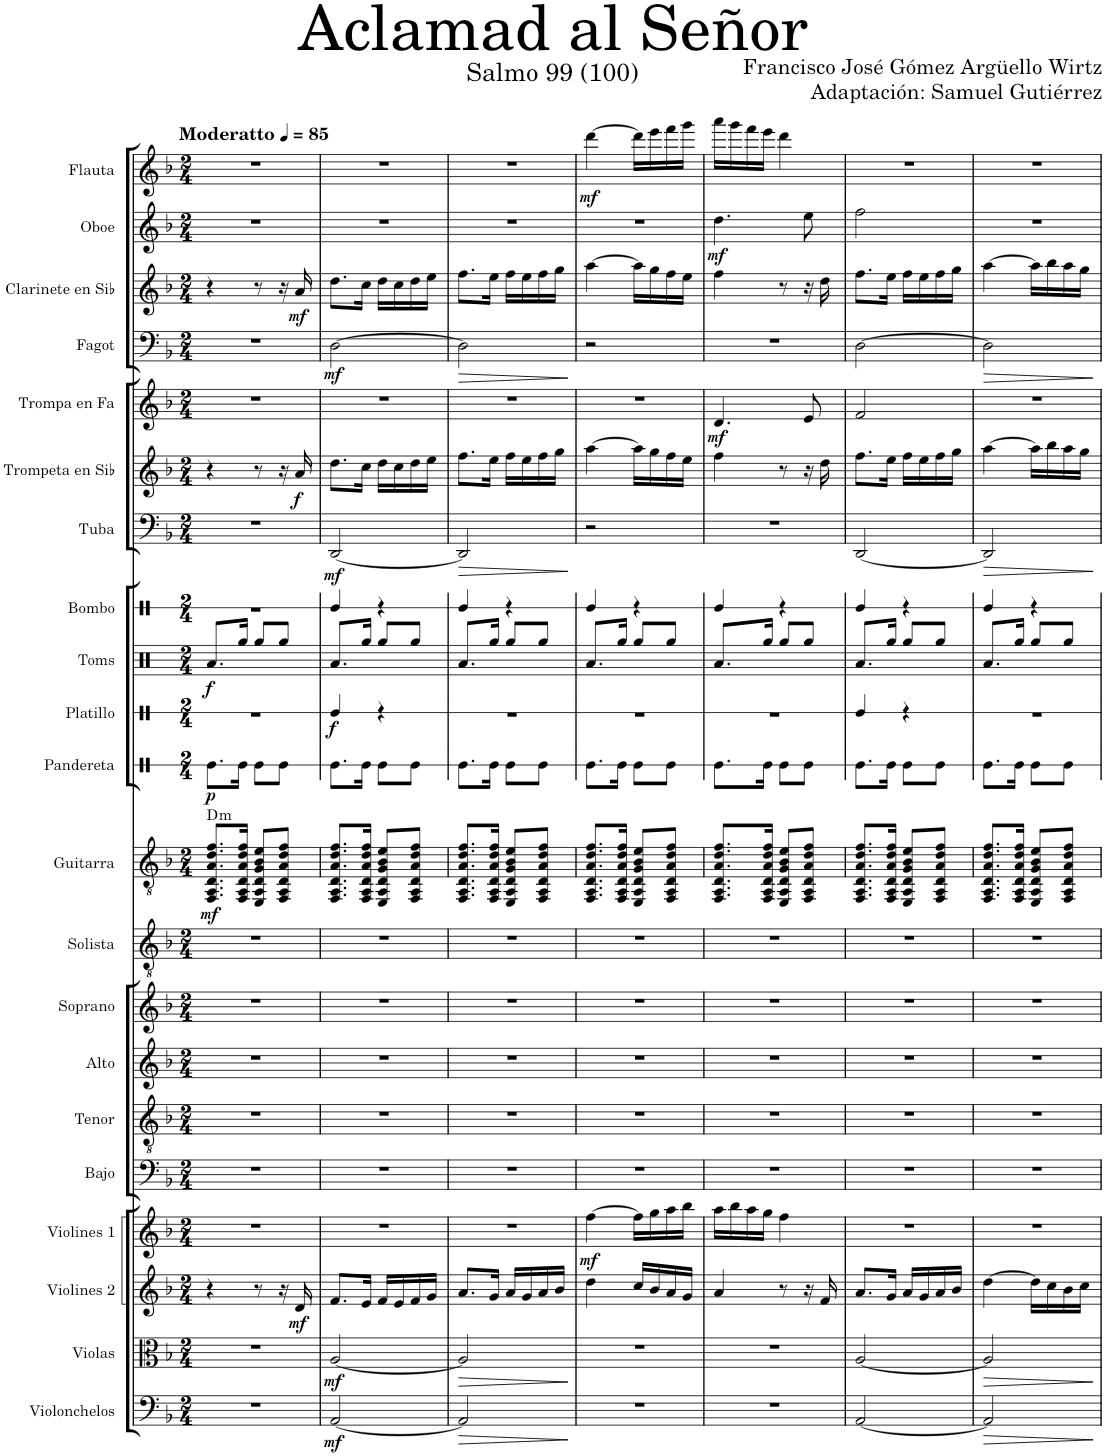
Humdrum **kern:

**kern	**dynam	**kern	**dynam	**kern	**dynam	**kern	**dynam	**kern	**kern	**kern	**kern	**kern	**kern	**dynam	**harte	**kern	**dynam	**kern	**dynam	**kern	**dynam	**kern	**kern	**dynam	**kern	**dynam	**kern	**dynam	**kern	**dynam	**kern	**dynam	**kern	**dynam	**kern	**dynam
*part21	*part21	*part20	*part20	*part19	*part19	*part18	*part18	*part17	*part16	*part15	*part14	*part13	*part12	*part12	*part12	*part11	*part11	*part10	*part10	*part9	*part9	*part8	*part7	*part7	*part6	*part6	*part5	*part5	*part4	*part4	*part3	*part3	*part2	*part2	*part1	*part1
*staff21	*staff21	*staff20	*staff20	*staff19	*staff19	*staff18	*staff18	*staff17	*staff16	*staff15	*staff14	*staff13	*staff12	*staff12	*	*staff11	*staff11	*staff10	*staff10	*staff9	*staff9	*staff8	*staff7	*staff7	*staff6	*staff6	*staff5	*staff5	*staff4	*staff4	*staff3	*staff3	*staff2	*staff2	*staff1	*staff1
*I"Violonchelos	*	*I"Violas	*	*I"Violines 2	*	*I"Violines 1	*	*I"Bajo	*I"Tenor	*I"Alto	*I"Soprano	*I"Solista	*I"Guitarra	*	*	*I"Pandereta	*	*I"Platillo	*	*I"Toms	*	*I"Bombo	*I"Tuba	*	*I"Trompeta en Sib	*	*I"Trompa en Fa	*	*I"Fagot	*	*I"Clarinete en Sib	*	*I"Oboe	*	*I"Flauta	*
*I'Vcs.	*	*I'Vlas.	*	*I'Vlns. 2	*	*I'Vlns. 1	*	*I'B.	*I'T.	*I'A.	*I'S.	*I'Sl.	*I'Guit.	*	*	*I'Pdta.	*	*I'Plat.	*	*I'Toms	*	*I'Bmb.	*I'Tba.	*	*I'Tpt. en Sib	*	*	*	*I'Fg.	*	*I'Cl. en Sib	*	*I'Ob.	*	*I'Fl.	*
*	*	*	*	*	*	*	*	*	*	*	*	*	*	*	*	*stria1	*	*stria1	*	*	*	*stria1	*	*	*	*	*	*	*	*	*	*	*	*	*	*
*clefF4	*	*clefC3	*	*clefG2	*	*clefG2	*	*clefF4	*clefGv2	*clefG2	*clefG2	*clefGv2	*clefGv2	*	*	*clefX	*	*clefX	*	*clefX	*	*clefX	*clefF4	*	*clefG2	*	*clefG2	*	*clefF4	*	*clefG2	*	*clefG2	*	*clefG2	*
*	*	*	*	*	*	*	*	*	*	*	*	*	*	*	*	*	*	*	*	*	*	*	*	*	*Trd1c2	*	*Trd4c7	*	*	*	*Trd1c2	*	*	*	*	*
*k[b-]	*	*k[b-]	*	*k[b-]	*	*k[b-]	*	*k[b-]	*k[b-]	*k[b-]	*k[b-]	*k[b-]	*k[b-]	*	*	*k[]	*	*k[]	*	*k[]	*	*k[]	*k[b-]	*	*k[b-]	*	*k[b-]	*	*k[b-]	*	*k[b-]	*	*k[b-]	*	*k[b-]	*
*M2/4	*	*M2/4	*	*M2/4	*	*M2/4	*	*M2/4	*M2/4	*M2/4	*M2/4	*M2/4	*M2/4	*	*	*M2/4	*	*M2/4	*	*M2/4	*	*M2/4	*M2/4	*	*M2/4	*	*M2/4	*	*M2/4	*	*M2/4	*	*M2/4	*	*M2/4	*
*MM85	*	*MM85	*	*MM85	*	*MM85	*	*MM85	*MM85	*MM85	*MM85	*MM85	*MM85	*	*	*MM85	*	*MM85	*	*MM85	*	*MM85	*MM85	*	*MM85	*	*MM85	*	*MM85	*	*MM85	*	*MM85	*	*MM85	*
=1	=1	=1	=1	=1	=1	=1	=1	=1	=1	=1	=1	=1	=1	=1	=1	=1	=1	=1	=1	=1	=1	=1	=1	=1	=1	=1	=1	=1	=1	=1	=1	=1	=1	=1	=1	=1
!	!	!	!	!	!	!	!	!	!	!	!	!	!	!	!	!	!	!	!	!	!	!	!	!	!	!	!	!	!	!	!	!	!	!	!LO:TX:a:B:t=Moderatto	!
!	!	!	!	!	!	!	!	!	!	!	!	!	!	!LO:DY:b	!LO:H:kt=m	!	!LO:DY:b	!	!	!	!LO:DY:b	!	!	!	!	!	!	!	!	!	!	!	!	!	!	!
2r	.	2r	.	4r	.	2r	.	2r	2r	2r	2r	2r	8.FF/ 8.AA/ 8.D/ 8.A/ 8.d/ 8.f/L	mf	D:min	8.Re\L	p	2r	.	8.Ra/L	f	2r	2r	.	4r	.	2r	.	2r	.	4r	.	2r	.	2r	.
.	.	.	.	.	.	.	.	.	.	.	.	.	16FF/ 16AA/ 16D/ 16A/ 16d/ 16f/Jk	.	.	16Re\Jk	.	.	.	16Rgg/Jk	.	.	.	.	.	.	.	.	.	.	.	.	.	.	.	.
.	.	.	.	8r	.	.	.	.	.	.	.	.	8EE/ 8AA/ 8D/ 8G/ 8B-/ 8e/L	.	.	8Re\L	.	.	.	8Rgg/L	.	.	.	.	8r	.	.	.	.	.	8r	.	.	.	.	.
.	.	.	.	16r	.	.	.	.	.	.	.	.	8FF/ 8AA/ 8D/ 8A/ 8d/ 8f/J	.	.	8Re\J	.	.	.	8Rgg/J	.	.	.	.	16r	.	.	.	.	.	16r	.	.	.	.	.
!	!	!	!	!	!LO:DY:b	!	!	!	!	!	!	!	!	!	!	!	!	!	!	!	!	!	!	!	!	!LO:DY:b	!	!	!	!	!	!LO:DY:b	!	!	!	!
.	.	.	.	16d/	mf	.	.	.	.	.	.	.	.	.	.	.	.	.	.	.	.	.	.	.	16a/	f	.	.	.	.	16a/	mf	.	.	.	.
=2	=2	=2	=2	=2	=2	=2	=2	=2	=2	=2	=2	=2	=2	=2	=2	=2	=2	=2	=2	=2	=2	=2	=2	=2	=2	=2	=2	=2	=2	=2	=2	=2	=2	=2	=2	=2
!	!LO:DY:b	!	!LO:DY:b	!	!	!	!	!	!	!	!	!	!	!	!	!	!	!	!LO:DY:b	!	!	!	!	!LO:DY:b	!	!	!	!	!	!LO:DY:b	!	!	!	!	!	!
[2AA/	mf	[2A/	mf	8.f/L	.	2r	.	2r	2r	2r	2r	2r	8.FF/ 8.AA/ 8.D/ 8.A/ 8.d/ 8.f/L	.	.	8.Re\L	.	4Re/	f	8.Ra/L	.	4Re/	[2DD/	mf	8.dd\L	.	2r	.	[2D\	mf	8.dd\L	.	2r	.	2r	.
.	.	.	.	16e/Jk	.	.	.	.	.	.	.	.	16FF/ 16AA/ 16D/ 16A/ 16d/ 16f/Jk	.	.	16Re\Jk	.	.	.	16Rgg/Jk	.	.	.	.	16cc\Jk	.	.	.	.	.	16cc\Jk	.	.	.	.	.
.	.	.	.	16f/LL	.	.	.	.	.	.	.	.	8EE/ 8AA/ 8D/ 8G/ 8B-/ 8e/L	.	.	8Re\L	.	4r	.	8Rgg/L	.	4r	.	.	16dd\LL	.	.	.	.	.	16dd\LL	.	.	.	.	.
.	.	.	.	16e/	.	.	.	.	.	.	.	.	.	.	.	.	.	.	.	.	.	.	.	.	16cc\	.	.	.	.	.	16cc\	.	.	.	.	.
.	.	.	.	16f/	.	.	.	.	.	.	.	.	8FF/ 8AA/ 8D/ 8A/ 8d/ 8f/J	.	.	8Re\J	.	.	.	8Rgg/J	.	.	.	.	16dd\	.	.	.	.	.	16dd\	.	.	.	.	.
.	.	.	.	16g/JJ	.	.	.	.	.	.	.	.	.	.	.	.	.	.	.	.	.	.	.	.	16ee\JJ	.	.	.	.	.	16ee\JJ	.	.	.	.	.
=3	=3	=3	=3	=3	=3	=3	=3	=3	=3	=3	=3	=3	=3	=3	=3	=3	=3	=3	=3	=3	=3	=3	=3	=3	=3	=3	=3	=3	=3	=3	=3	=3	=3	=3	=3	=3
!	!LO:HP:b	!	!LO:HP:b	!	!	!	!	!	!	!	!	!	!	!	!	!	!	!	!	!	!	!	!	!LO:HP:b	!	!	!	!	!	!LO:HP:b	!	!	!	!	!	!
2AA/]	>	2A/]	>	8.a/L	.	2r	.	2r	2r	2r	2r	2r	8.FF/ 8.AA/ 8.D/ 8.A/ 8.d/ 8.f/L	.	.	8.Re\L	.	2r	.	8.Ra/L	.	4Re/	2DD/]	>	8.ff\L	.	2r	.	2D\]	>	8.ff\L	.	2r	.	2r	.
.	.	.	.	16g/Jk	.	.	.	.	.	.	.	.	16FF/ 16AA/ 16D/ 16A/ 16d/ 16f/Jk	.	.	16Re\Jk	.	.	.	16Rgg/Jk	.	.	.	.	16ee\Jk	.	.	.	.	.	16ee\Jk	.	.	.	.	.
.	.	.	.	16a/LL	.	.	.	.	.	.	.	.	8EE/ 8AA/ 8D/ 8G/ 8B-/ 8e/L	.	.	8Re\L	.	.	.	8Rgg/L	.	4r	.	.	16ff\LL	.	.	.	.	.	16ff\LL	.	.	.	.	.
.	.	.	.	16g/	.	.	.	.	.	.	.	.	.	.	.	.	.	.	.	.	.	.	.	.	16ee\	.	.	.	.	.	16ee\	.	.	.	.	.
.	.	.	.	16a/	.	.	.	.	.	.	.	.	8FF/ 8AA/ 8D/ 8A/ 8d/ 8f/J	.	.	8Re\J	.	.	.	8Rgg/J	.	.	.	.	16ff\	.	.	.	.	.	16ff\	.	.	.	.	.
.	.	.	.	16b-/JJ	.	.	.	.	.	.	.	.	.	.	.	.	.	.	.	.	.	.	.	.	16gg\JJ	.	.	.	.	.	16gg\JJ	.	.	.	.	.
.	]	.	]	.	.	.	.	.	.	.	.	.	.	.	.	.	.	.	.	.	.	.	.	]	.	.	.	.	.	]	.	.	.	.	.	.
=4	=4	=4	=4	=4	=4	=4	=4	=4	=4	=4	=4	=4	=4	=4	=4	=4	=4	=4	=4	=4	=4	=4	=4	=4	=4	=4	=4	=4	=4	=4	=4	=4	=4	=4	=4	=4
!	!	!	!	!	!	!	!LO:DY:b	!	!	!	!	!	!	!	!	!	!	!	!	!	!	!	!	!	!	!	!	!	!	!	!	!	!	!	!	!LO:DY:b
2r	.	2r	.	4dd\	.	[4ff\	mf	2r	2r	2r	2r	2r	8.FF/ 8.AA/ 8.D/ 8.A/ 8.d/ 8.f/L	.	.	8.Re\L	.	2r	.	8.Ra/L	.	4Re/	2r	.	[4aa\	.	2r	.	2r	.	[4aa\	.	2r	.	[4ddd\	mf
.	.	.	.	.	.	.	.	.	.	.	.	.	16FF/ 16AA/ 16D/ 16A/ 16d/ 16f/Jk	.	.	16Re\Jk	.	.	.	16Rgg/Jk	.	.	.	.	.	.	.	.	.	.	.	.	.	.	.	.
.	.	.	.	16cc/LL	.	16ff\LL]	.	.	.	.	.	.	8EE/ 8AA/ 8D/ 8G/ 8B-/ 8e/L	.	.	8Re\L	.	.	.	8Rgg/L	.	4r	.	.	16aa\LL]	.	.	.	.	.	16aa\LL]	.	.	.	16ddd\LL]	.
.	.	.	.	16b-/	.	16gg\	.	.	.	.	.	.	.	.	.	.	.	.	.	.	.	.	.	.	16gg\	.	.	.	.	.	16gg\	.	.	.	16eee\	.
.	.	.	.	16a/	.	16aa\	.	.	.	.	.	.	8FF/ 8AA/ 8D/ 8A/ 8d/ 8f/J	.	.	8Re\J	.	.	.	8Rgg/J	.	.	.	.	16ff\	.	.	.	.	.	16ff\	.	.	.	16fff\	.
.	.	.	.	16g/JJ	.	16bb-\JJ	.	.	.	.	.	.	.	.	.	.	.	.	.	.	.	.	.	.	16ee\JJ	.	.	.	.	.	16ee\JJ	.	.	.	16ggg\JJ	.
=5	=5	=5	=5	=5	=5	=5	=5	=5	=5	=5	=5	=5	=5	=5	=5	=5	=5	=5	=5	=5	=5	=5	=5	=5	=5	=5	=5	=5	=5	=5	=5	=5	=5	=5	=5	=5
!	!	!	!	!	!	!	!	!	!	!	!	!	!	!	!	!	!	!	!	!	!	!	!	!	!	!	!	!LO:DY:b	!	!	!	!	!	!LO:DY:b	!	!
2r	.	2r	.	4a/	.	16aa\LL	.	2r	2r	2r	2r	2r	8.FF/ 8.AA/ 8.D/ 8.A/ 8.d/ 8.f/L	.	.	8.Re\L	.	2r	.	8.Ra/L	.	4Re/	2r	.	4ff\	.	4.d/	mf	2r	.	4ff\	.	4.dd\	mf	16aaa\LL	.
.	.	.	.	.	.	16bb-\	.	.	.	.	.	.	.	.	.	.	.	.	.	.	.	.	.	.	.	.	.	.	.	.	.	.	.	.	16ggg\	.
.	.	.	.	.	.	16aa\	.	.	.	.	.	.	.	.	.	.	.	.	.	.	.	.	.	.	.	.	.	.	.	.	.	.	.	.	16fff\	.
.	.	.	.	.	.	16gg\JJ	.	.	.	.	.	.	16FF/ 16AA/ 16D/ 16A/ 16d/ 16f/Jk	.	.	16Re\Jk	.	.	.	16Rgg/Jk	.	.	.	.	.	.	.	.	.	.	.	.	.	.	16eee\JJ	.
.	.	.	.	8r	.	4ff\	.	.	.	.	.	.	8EE/ 8AA/ 8D/ 8G/ 8B-/ 8e/L	.	.	8Re\L	.	.	.	8Rgg/L	.	4r	.	.	8r	.	.	.	.	.	8r	.	.	.	4ddd\	.
.	.	.	.	16r	.	.	.	.	.	.	.	.	8FF/ 8AA/ 8D/ 8A/ 8d/ 8f/J	.	.	8Re\J	.	.	.	8Rgg/J	.	.	.	.	16r	.	8e/	.	.	.	16r	.	8ee\	.	.	.
.	.	.	.	16f/	.	.	.	.	.	.	.	.	.	.	.	.	.	.	.	.	.	.	.	.	16dd\	.	.	.	.	.	16dd\	.	.	.	.	.
=6	=6	=6	=6	=6	=6	=6	=6	=6	=6	=6	=6	=6	=6	=6	=6	=6	=6	=6	=6	=6	=6	=6	=6	=6	=6	=6	=6	=6	=6	=6	=6	=6	=6	=6	=6	=6
[2AA/	.	[2A/	.	8.a/L	.	2r	.	2r	2r	2r	2r	2r	8.FF/ 8.AA/ 8.D/ 8.A/ 8.d/ 8.f/L	.	.	8.Re\L	.	4Re/	.	8.Ra/L	.	4Re/	[2DD/	.	8.ff\L	.	2f/	.	[2D\	.	8.ff\L	.	2ff\	.	2r	.
.	.	.	.	16g/Jk	.	.	.	.	.	.	.	.	16FF/ 16AA/ 16D/ 16A/ 16d/ 16f/Jk	.	.	16Re\Jk	.	.	.	16Rgg/Jk	.	.	.	.	16ee\Jk	.	.	.	.	.	16ee\Jk	.	.	.	.	.
.	.	.	.	16a/LL	.	.	.	.	.	.	.	.	8EE/ 8AA/ 8D/ 8G/ 8B-/ 8e/L	.	.	8Re\L	.	4r	.	8Rgg/L	.	4r	.	.	16ff\LL	.	.	.	.	.	16ff\LL	.	.	.	.	.
.	.	.	.	16g/	.	.	.	.	.	.	.	.	.	.	.	.	.	.	.	.	.	.	.	.	16ee\	.	.	.	.	.	16ee\	.	.	.	.	.
.	.	.	.	16a/	.	.	.	.	.	.	.	.	8FF/ 8AA/ 8D/ 8A/ 8d/ 8f/J	.	.	8Re\J	.	.	.	8Rgg/J	.	.	.	.	16ff\	.	.	.	.	.	16ff\	.	.	.	.	.
.	.	.	.	16b-/JJ	.	.	.	.	.	.	.	.	.	.	.	.	.	.	.	.	.	.	.	.	16gg\JJ	.	.	.	.	.	16gg\JJ	.	.	.	.	.
=7	=7	=7	=7	=7	=7	=7	=7	=7	=7	=7	=7	=7	=7	=7	=7	=7	=7	=7	=7	=7	=7	=7	=7	=7	=7	=7	=7	=7	=7	=7	=7	=7	=7	=7	=7	=7
!	!LO:HP:b	!	!LO:HP:b	!	!	!	!	!	!	!	!	!	!	!	!	!	!	!	!	!	!	!	!	!LO:HP:b	!	!	!	!	!	!LO:HP:b	!	!	!	!	!	!
2AA/]	>	2A/]	>	[4dd\	.	2r	.	2r	2r	2r	2r	2r	8.FF/ 8.AA/ 8.D/ 8.A/ 8.d/ 8.f/L	.	.	8.Re\L	.	2r	.	8.Ra/L	.	4Re/	2DD/]	>	[4aa\	.	2r	.	2D\]	>	[4aa\	.	2r	.	2r	.
.	.	.	.	.	.	.	.	.	.	.	.	.	16FF/ 16AA/ 16D/ 16A/ 16d/ 16f/Jk	.	.	16Re\Jk	.	.	.	16Rgg/Jk	.	.	.	.	.	.	.	.	.	.	.	.	.	.	.	.
.	.	.	.	16dd\LL]	.	.	.	.	.	.	.	.	8EE/ 8AA/ 8D/ 8G/ 8B-/ 8e/L	.	.	8Re\L	.	.	.	8Rgg/L	.	4r	.	.	16aa\LL]	.	.	.	.	.	16aa\LL]	.	.	.	.	.
.	.	.	.	16cc\	.	.	.	.	.	.	.	.	.	.	.	.	.	.	.	.	.	.	.	.	16bb-\	.	.	.	.	.	16bb-\	.	.	.	.	.
.	.	.	.	16b-\	.	.	.	.	.	.	.	.	8FF/ 8AA/ 8D/ 8A/ 8d/ 8f/J	.	.	8Re\J	.	.	.	8Rgg/J	.	.	.	.	16aa\	.	.	.	.	.	16aa\	.	.	.	.	.
.	.	.	.	16cc\JJ	.	.	.	.	.	.	.	.	.	.	.	.	.	.	.	.	.	.	.	.	16gg\JJ	.	.	.	.	.	16gg\JJ	.	.	.	.	.
.	]	.	]	.	.	.	.	.	.	.	.	.	.	.	.	.	.	.	.	.	.	.	.	]	.	.	.	.	.	]	.	.	.	.	.	.
=	=	=	=	=	=	=	=	=	=	=	=	=	=	=	=	=	=	=	=	=	=	=	=	=	=	=	=	=	=	=	=	=	=	=	=	=
*-	*-	*-	*-	*-	*-	*-	*-	*-	*-	*-	*-	*-	*-	*-	*-	*-	*-	*-	*-	*-	*-	*-	*-	*-	*-	*-	*-	*-	*-	*-	*-	*-	*-	*-	*-	*-
